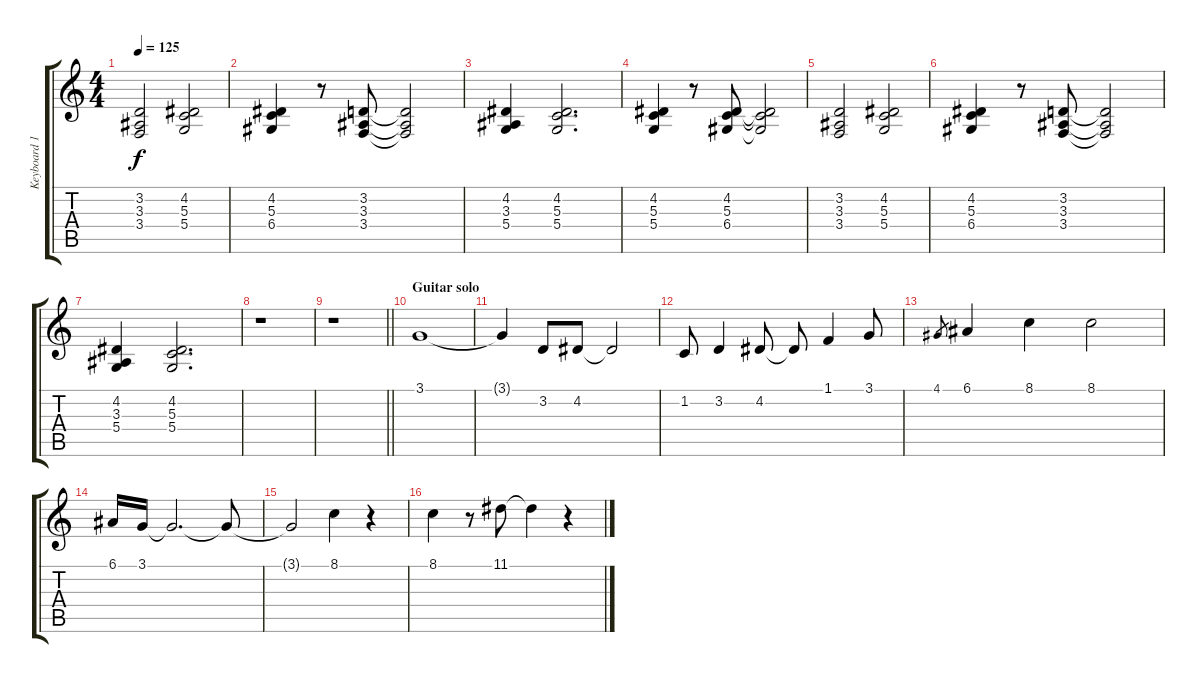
\track ("Keyboard 1" "Keyboard 1") {instrument synthstrings1}
\staff {score tabs}
\tuning (E4 B3 G3 D3 A2 E2) {hide}
\ts (4 4)
\tempo 125
\clef g2
\ks c
(3.2 3.3 3.4).2{dy f} (4.2 5.3 5.4).2 |
(4.2 5.3 6.4).4 r.8 (3.2 3.3 3.4).8 (3.2{t} 3.3{t} 3.4{t}).2 |
(4.2 3.3 5.4).4 (4.2 5.3 5.4).2{d} |
(4.2 5.3 5.4).4 r.8 (4.2 5.3 6.4).8 (4.2{t} 5.3{t} 6.4{t}).2 |
(3.2 3.3 3.4).2 (4.2 5.3 5.4).2 |
(4.2 5.3 6.4).4 r.8 (3.2 3.3 3.4).8 (3.2{t} 3.3{t} 3.4{t}).2 |
(4.2 3.3 5.4).4 (4.2 5.3 5.4).2{d} |
r.1 |
\barLineRight lightlight
r.1 |
\section ("" "Guitar solo")
3.1.1 |
3.1{t}.4 3.2.8 4.2.8 4.2{t}.2 |
1.2.8 3.2.4 4.2.8 4.2{t}.8 1.1.4 3.1.8 |
4.1.8{gr} 6.1.4 8.1.4 8.1.2 |
6.1.16 3.1.16 3.1{t}.2{d} 3.1{t}.8 |
3.1{t}.2 8.1.4 r.4 |
8.1.4 r.8 11.1.8 11.1{t}.4 r.4
